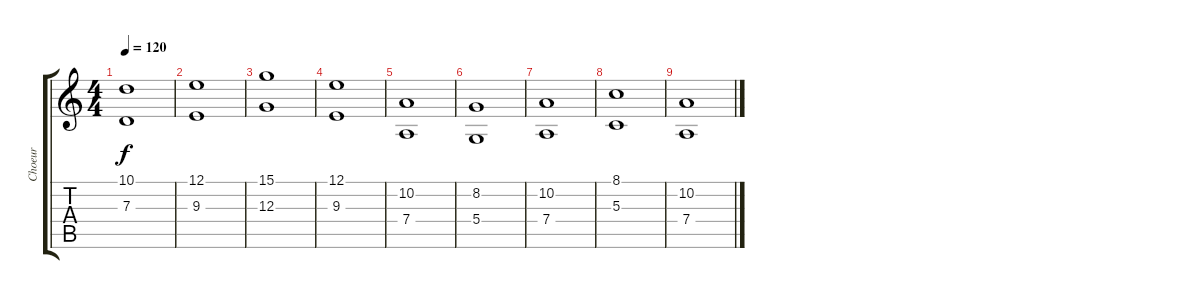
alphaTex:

\track ("Choeur" "Choeur") {instrument choiraahs}
\staff {score tabs}
\tuning (E4 B3 G3 D3 A2 E2) {hide}
\ts (4 4)
\tempo 120
\clef g2
\ks c
(10.1 7.3).1{dy f} |
(12.1 9.3).1 |
(15.1 12.3).1 |
(12.1 9.3).1 |
(10.2 7.4).1 |
(8.2 5.4).1 |
(10.2 7.4).1 |
(8.1 5.3).1 |
(10.2 7.4).1
